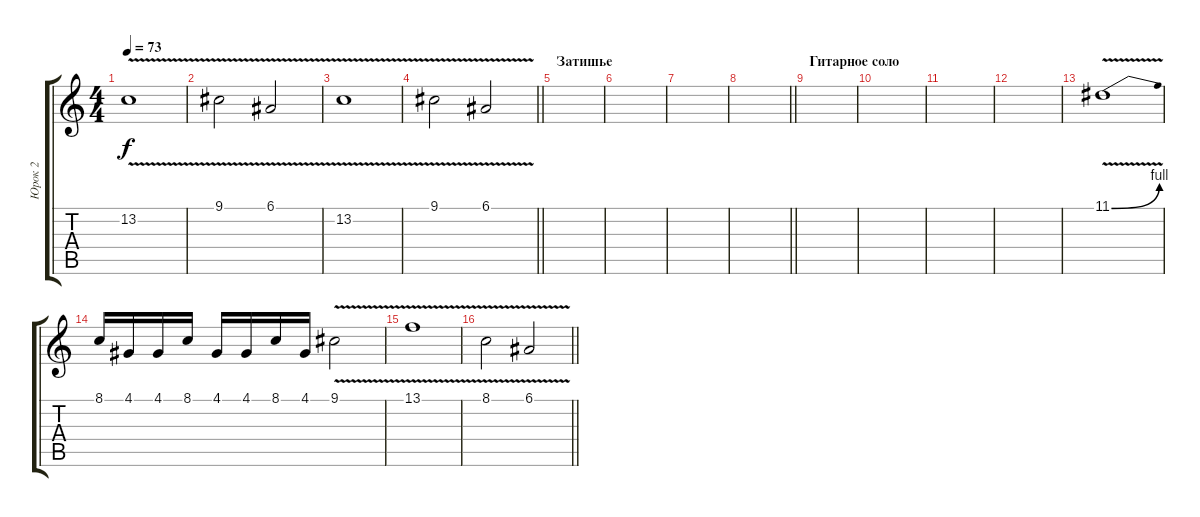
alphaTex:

\track ("Юрок 2" "Юрок 2") {instrument lead1square}
\staff {score tabs}
\tuning (E4 B3 G3 D3 A2 E2) {hide}
\ts (4 4)
\tempo 73
\clef g2
\ks c
13.2{v}.1{dy f} |
9.1{v}.2 6.1{v}.2 |
13.2{v}.1 |
\barLineRight lightlight
9.1{v}.2 6.1{v}.2 |
\section ("" "Затишье")
|
|
|
\barLineRight lightlight
|
\section ("" "Гитарное соло")
|
|
|
|
11.1{be (bend 0 0 60 4) v}.1 |
8.1.16 4.1.16 4.1.16 8.1.16 4.1.16 4.1.16 8.1.16 4.1.16 9.1{v}.2 |
13.1{v}.1 |
\barLineRight lightlight
8.1{v}.2 6.1{v}.2
